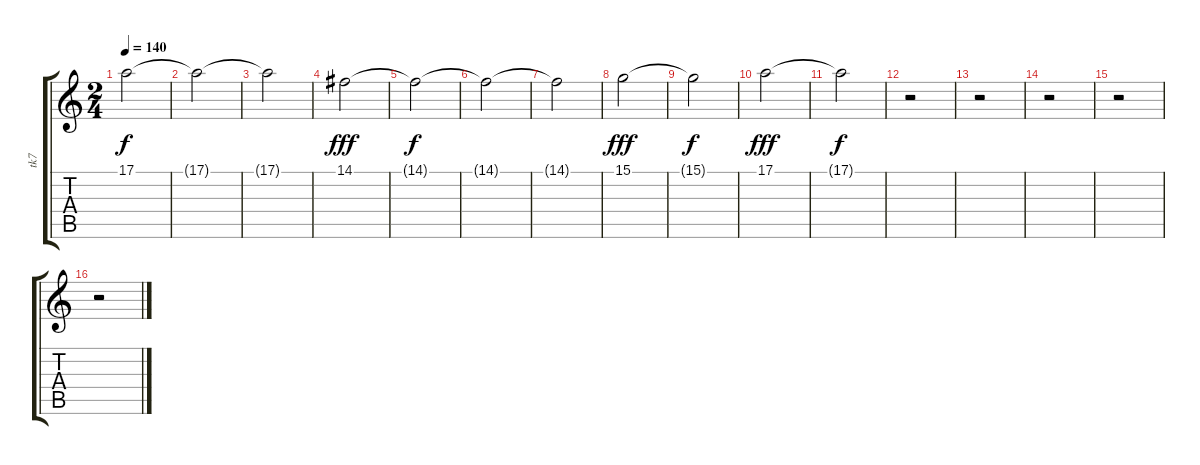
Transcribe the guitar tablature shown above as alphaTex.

\track ("tk7" "tk7") {instrument stringensemble1}
\staff {score tabs}
\tuning (E4 B3 G3 D3 A2 E2) {hide}
\ts (2 4)
\tempo 140
\clef g2
\ks c
17.1{t}.2{dy f} |
17.1{t}.2 |
17.1{t}.2 |
14.1.2{dy fff} |
14.1{t}.2{dy f} |
14.1{t}.2 |
14.1{t}.2 |
15.1.2{dy fff} |
15.1{t}.2{dy f} |
17.1.2{dy fff} |
17.1{t}.2{dy f} |
r.2 |
r.2 |
r.2 |
r.2 |
r.2
